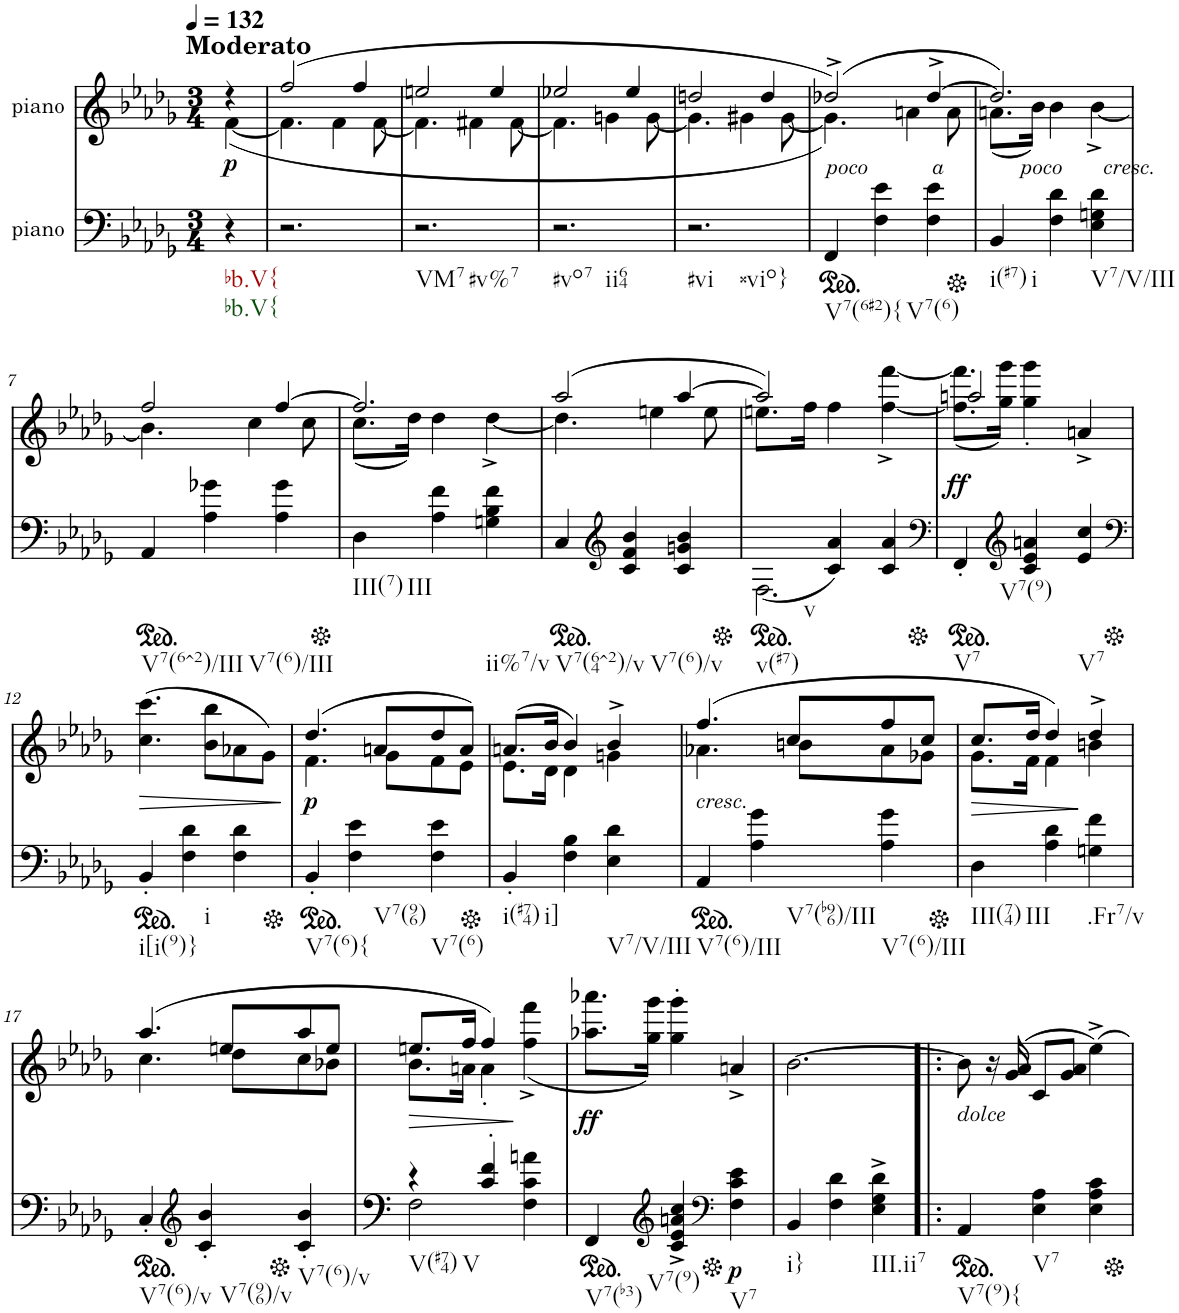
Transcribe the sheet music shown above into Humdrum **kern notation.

**kern	**dynam	**kern	**dynam
*part2	*part2	*part1	*part1
*staff2	*staff2	*staff1	*staff1
*I"piano	*	*I"piano	*
*I'Pno	*	*I'Pno	*
*clefF4	*	*clefG2	*
*k[b-e-a-d-g-]	*	*k[b-e-a-d-g-]	*
*M3/4	*	*M3/4	*
*MM132	*	*MM132	*
=	=	=	=
*	*	*^	*
!	!	!LO:TX:a:B:t=Moderato	!	!
!LO:TX:b:t=bb.V{	!	!	!	!
!LO:TX:b:t=bb.V{	!	!	!	!
!	!	!	!	!LO:DY:b
4r	.	4r	([4f\	p
=1	=1	=1	=1	=1
2.r	.	(2ff/	4.f\]	.
.	.	.	4f\	.
.	.	4ff/	.	.
.	.	.	[8f\	.
=2	=2	=2	=2	=2
!LO:TX:b:t=VM7	!	!	!	!
!LO:TX:b:t=#v%7	!	!	!	!
2.r	.	2een/	4.f\]	.
.	.	.	4f#X\	.
.	.	4ee/	.	.
.	.	.	[8f#\	.
=3	=3	=3	=3	=3
!LO:TX:b:t=#vo7	!	!	!	!
!LO:TX:b:t=ii64	!	!	!	!
2.r	.	2ee-X/	4.f#\]	.
.	.	.	4gn\	.
.	.	4ee-/	.	.
.	.	.	[8g\	.
=4	=4	=4	=4	=4
!LO:TX:b:t=#vi	!	!	!	!
!LO:TX:b:t=##vio}	!	!	!	!
2.r	.	2ddn/	4.g\]	.
.	.	.	4g#X\	.
.	.	4dd/	.	.
.	.	.	[8g#\	.
=5	=5	=5	=5	=5
*ped	*	*	*	*
!	!	!LO:TX:b:i:t=poco           a             poco       cresc.	!	!
!LO:TX:b:t=V7(6#2){	!	!	!	!
4FF/	.	(2dd-X^/)	4.g#\])	.
!LO:TX:b:t=V7(6)	!	!	!	!
4F\ 4e-\	.	.	.	.
.	.	.	4an\	.
4F\ 4e-\	.	[4dd-^/	.	.
.	.	.	8a\	.
=6	=6	=6	=6	=6
*Xped	*	*	*	*
!LO:TX:b:t=i(#7)	!	!	!	!
!LO:TX:b:t=i	!	!	!	!
4BB-/	.	2.dd-/])	(8.an\L	.
.	.	.	16b-\Jk)	.
4F\ 4d-\	.	.	4b-\	.
!LO:TX:b:t=V7/V/III	!	!	!	!
4E-\ 4Gn\ 4d-\	.	.	[4b-^\	.
!!LO:LB:g=z	!!
=7	=7	=7	=7	=7
*ped	*	*	*	*
!LO:TX:b:t=V7(6^2)/III	!	!	!	!
4AA-/	.	2ff/	4.b-\]	.
!LO:TX:b:t=V7(6)/III	!	!	!	!
4A-\ 4g-X\	.	.	.	.
.	.	.	4cc\	.
4A-\ 4g-\	.	[4ff/	.	.
.	.	.	8cc\	.
=8	=8	=8	=8	=8
*Xped	*	*	*	*
!LO:TX:b:t=III(7)	!	!	!	!
!LO:TX:b:t=III	!	!	!	!
4D-\	.	2.ff/]	(8.cc\L	.
.	.	.	16dd-\Jk)	.
4A-\ 4f\	.	.	4dd-\	.
!LO:TX:b:t=ii%7/v	!	!	!	!
4Gn\ 4B-\ 4f\	.	.	[4dd-^\	.
=9	=9	=9	=9	=9
*ped	*	*	*	*
!LO:TX:b:t=V7(64^2)/v	!	!	!	!
4C/	.	(2aa-/	4.dd-\]	.
*clefG2	*	*	*	*
!LO:TX:b:t=V7(6)/v	!	!	!	!
4c/ 4f/ 4b-/	.	.	.	.
.	.	.	4een\	.
4c/ 4gn/ 4b-/	.	[4aa-/	.	.
.	.	.	8ee\	.
=10	=10	=10	=10	=10
*Xped	*	*	*	*
*ped	*	*	*	*
*^	*	*	*	*
!LO:TX:b:t=v(#7)	!	!	!	!	!
!LO:TX:b:t=v	!	!	!	!	!
4ryy	2.F\	.	2aa-/])	8.een\L	.
.	.	.	.	16ff\Jk	.
(4c/ 4a-/	.	.	.	4ff\	.
4c/ 4a-/	.	.	4ryy	[4ff\^ [4fff\^	.
*v	*v	*	*	*	*
=11	=11	=11	=11	=11
*clefF4	*	*	*	*
*Xped	*	*	*	*
*ped	*	*	*	*
!LO:TX:b:t=V7	!	!	!	!
!LO:TX:b:t=V7(9)	!	!	!	!
!	!	!	!	!LO:DY:b
4FF'/	.	2aan/	(8.ff\] 8.fff\]L	ff
.	.	.	16gg-\ 16ggg-\Jk)	.
*clefG2	*	*	*	*
4c/ 4e-/ 4an/	.	.	4gg-\' 4ggg-\'	.
!LO:TX:b:t=V7	!	!	!	!
4e-/ 4cc/	.	4an^/	4ryy	.
*	*	*v	*v	*
!!LO:LB:g=z
=12	=12	=12	=12
*clefF4	*	*	*
*Xped	*	*	*
*ped	*	*	*
*	*	*^	*
!LO:TX:b:t=i[i(9)}	!	!	!	!
!	!	!	!	!LO:HP:b
*	*	*v	*v	*
4BB-'/	.	(4.cc\ 4.ccc\	>
!LO:TX:b:t=i	!	!	!
4F\ 4d-\	.	.	.
.	.	8b-\ 8bb-\L	.
4F\ 4d-\	.	8a-X\	.
.	.	8g-\J)	.
.	.	.	]
=13	=13	=13	=13
*Xped	*	*	*
*ped	*	*	*
*	*	*^	*
!LO:TX:b:t=V7(6){	!	!	!	!
!	!	!	!	!LO:DY:b
4BB-'/	.	(4.dd-/	4.f\	p
!LO:TX:b:t=V7(96)	!	!	!	!
4F\ 4e-\	.	.	.	.
.	.	8an/L	8g-\L	.
!LO:TX:b:t=V7(6)	!	!	!	!
4F\ 4e-\	.	8dd-/	8f\	.
.	.	8a/J)	8e-\J	.
=14	=14	=14	=14	=14
*Xped	*	*	*	*
!LO:TX:b:t=i(#74)	!	!	!	!
!LO:TX:b:t=i]	!	!	!	!
4BB-'/	.	(8.an/L	8.e-\L	.
.	.	16b-/Jk	16d-\Jk	.
4F\ 4B-\	.	4b-/)	4d-\	.
!LO:TX:b:t=V7/V/III	!	!	!	!
4E-\ 4d-\	.	4b-^/	4gn\	.
=15	=15	=15	=15	=15
*ped	*	*	*	*
!	!	!LO:TX:b:i:t=cresc.	!	!
!LO:TX:b:t=V7(6)/III	!	!	!	!
4AA-/	.	(4.ff/	4.a-X\	.
!LO:TX:b:t=V7(b96)/III	!	!	!	!
4A-\ 4g-\	.	.	.	.
.	.	8cc/L	8bn\L	.
!LO:TX:b:t=V7(6)/III	!	!	!	!
4A-\ 4g-\	.	8ff/	8a-\	.
.	.	8cc/J	8g-X\J	.
=16	=16	=16	=16	=16
*Xped	*	*	*	*
!LO:TX:b:t=III(74)	!	!	!	!
!LO:TX:b:t=III	!	!	!	!
!	!	!	!	!LO:HP:b
4D-\	.	8.cc/L	8.g-\L	>
.	.	16dd-/Jk	16f\Jk	.
4A-\ 4d-\	.	4dd-/)	4f\	.
!LO:TX:b:t=.Fr7/v	!	!	!	!
4Gn\ 4f\	.	4dd-^/	4bn\	]
!!LO:LB:g=z	!!
=17	=17	=17	=17	=17
*ped	*	*	*	*
!LO:TX:b:t=V7(6)/v	!	!	!	!
4C'/	.	(4.aa-/	4.cc\	.
*clefG2	*	*	*	*
!LO:TX:b:t=V7(96)/v	!	!	!	!
4c/' 4b-/'	.	.	.	.
.	.	8een/L	8dd-\L	.
*Xped	*	*	*	*
!LO:TX:b:t=V7(6)/v	!	!	!	!
4c/' 4b-/'	.	8aa-/	8cc\	.
.	.	8ee/J	8b-X\J	.
=18	=18	=18	=18	=18
*^	*	*	*	*
!LO:TX:b:t=V(#74)	!	!	!	!	!
!LO:TX:b:t=V	!	!	!	!	!
!	!	!	!	!	!LO:HP:b
4r	2F\	.	8.een/L	8.b-\L	>
.	.	.	16ff/Jk	16an\Jk	.
4c/' 4f/'	.	.	4ff/)	4a'\	.
4F\ 4c\ 4an\	4ryy	.	4ryy	(4ff\^ 4fff\^	]
*v	*v	*	*	*	*
*	*	*v	*v	*
=19	=19	=19	=19
*ped	*	*	*
*^	*	*^	*
!LO:TX:b:t=V7(b3)	!	!	!	!	!
!LO:TX:b:t=V7(9)	!	!	!	!	!
!	!	!	!	!	!LO:DY:b
*v	*v	*	*	*	*
*	*	*v	*v	*
4FF/	.	8.aa-X\ 8.aaa-X\L	ff
.	.	16gg-\ 16ggg-\Jk)	.
*clefG2	*	*	*
4c/^ 4e-/^ 4an/^ 4cc/^	.	4gg-\' 4ggg-\'	.
*clefF4	*	*	*
*Xped	*	*	*
!LO:TX:b:t=V7	!	!	!
!	!LO:DY:b	!	!
4F\ 4c\ 4e-\	p	4an^/	.
=20	=20	=20	=20
!LO:TX:b:t=i}	!	!	!
4BB-/	.	[2.b-\	.
4F\ 4d-\	.	.	.
!LO:TX:b:t=III.ii7	!	!	!
4E-\^ 4G-\^ 4d-\^	.	.	.
=21!|:	=21!|:	=21!|:	=21!|:
*ped	*	*	*
!	!	!LO:TX:b:i:t=dolce	!
!LO:TX:b:t=V7(9){	!	!	!
4AA-/	.	8b-\]	.
.	.	16r	.
.	.	(16g-/ 16a-/	.
!LO:TX:b:t=V7	!	!	!
4E-\ 4A-\	.	8c/L	.
.	.	8g-/ 8a-/J	.
4E-\ 4A-\ 4c\	.	4ee-^\)	.
*Xped	*	*	*
=	=	=	=
*-	*-	*-	*-
